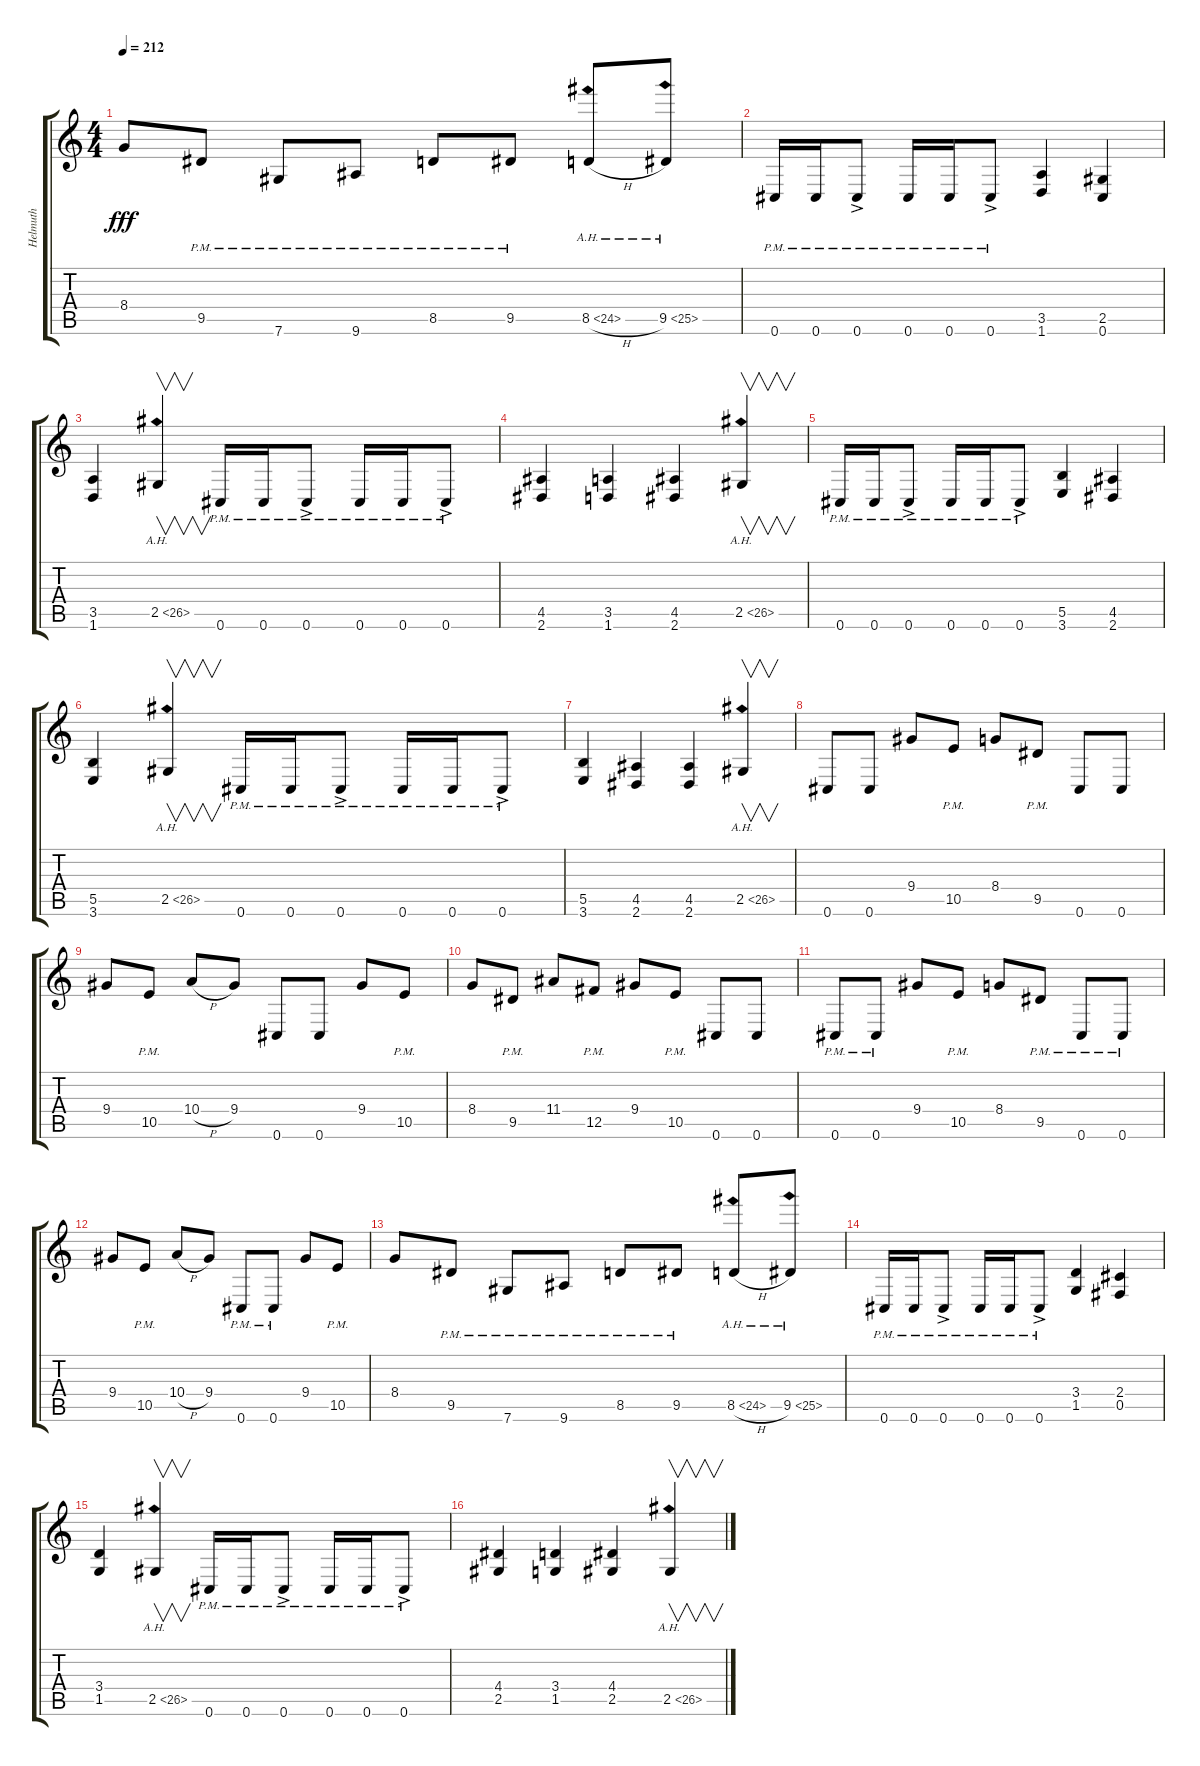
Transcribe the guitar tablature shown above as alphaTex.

\track ("Helmuth" "Helmuth") {instrument distortionguitar}
\staff {score tabs}
\tuning (Db4 Ab3 E3 B2 Gb2 Db2) {hide}
\ts (4 4)
\tempo 212
\clef g2
\ks c
8.4.8{dy fff} 9.5{pm}.8 7.6{pm}.8 9.6{pm}.8 8.5{pm}.8 9.5{pm}.8 8.5{ah 16 h}.8 9.5{ah 16}.8 |
0.6{pm}.16 0.6{pm}.16 0.6{ac pm}.8 0.6{pm}.16 0.6{pm}.16 0.6{ac pm}.8 (3.5 1.6).4 (2.5 0.6).4 |
(3.5 1.6).4 2.5{ah 24}.4{v} 0.6{pm}.16 0.6{pm}.16 0.6{ac pm}.8 0.6{pm}.16 0.6{pm}.16 0.6{ac pm}.8 |
(4.5 2.6).4 (3.5 1.6).4 (4.5 2.6).4 2.5{ah 24}.4{v} |
0.6{pm}.16 0.6{pm}.16 0.6{ac pm}.8 0.6{pm}.16 0.6{pm}.16 0.6{ac pm}.8 (5.5 3.6).4 (4.5 2.6).4 |
(5.5 3.6).4 2.5{ah 24}.4{v} 0.6{pm}.16 0.6{pm}.16 0.6{ac pm}.8 0.6{pm}.16 0.6{pm}.16 0.6{ac pm}.8 |
(5.5 3.6).4 (4.5 2.6).4 (4.5 2.6).4 2.5{ah 24}.4{v} |
0.6.8 0.6.8 9.4.8 10.5{pm}.8 8.4.8 9.5{pm}.8 0.6.8 0.6.8 |
9.4.8 10.5{pm}.8 10.4{h}.8 9.4.8 0.6.8 0.6.8 9.4.8 10.5{pm}.8 |
8.4.8 9.5{pm}.8 11.4.8 12.5{pm}.8 9.4.8 10.5{pm}.8 0.6.8 0.6.8 |
0.6{pm}.8 0.6{pm}.8 9.4.8 10.5{pm}.8 8.4.8 9.5{pm}.8 0.6{pm}.8 0.6{pm}.8 |
9.4.8 10.5{pm}.8 10.4{h}.8 9.4.8 0.6{pm}.8 0.6{pm}.8 9.4.8 10.5{pm}.8 |
8.4.8 9.5{pm}.8 7.6{pm}.8 9.6{pm}.8 8.5{pm}.8 9.5{pm}.8 8.5{ah 16 h}.8 9.5{ah 16}.8 |
0.6{pm}.16 0.6{pm}.16 0.6{ac pm}.8 0.6{pm}.16 0.6{pm}.16 0.6{ac pm}.8 (3.4 1.5).4 (2.4 0.5).4 |
(3.4 1.5).4 2.5{ah 24}.4{v} 0.6{pm}.16 0.6{pm}.16 0.6{ac pm}.8 0.6{pm}.16 0.6{pm}.16 0.6{ac pm}.8 |
(4.4 2.5).4 (3.4 1.5).4 (4.4 2.5).4 2.5{ah 24}.4{v}
